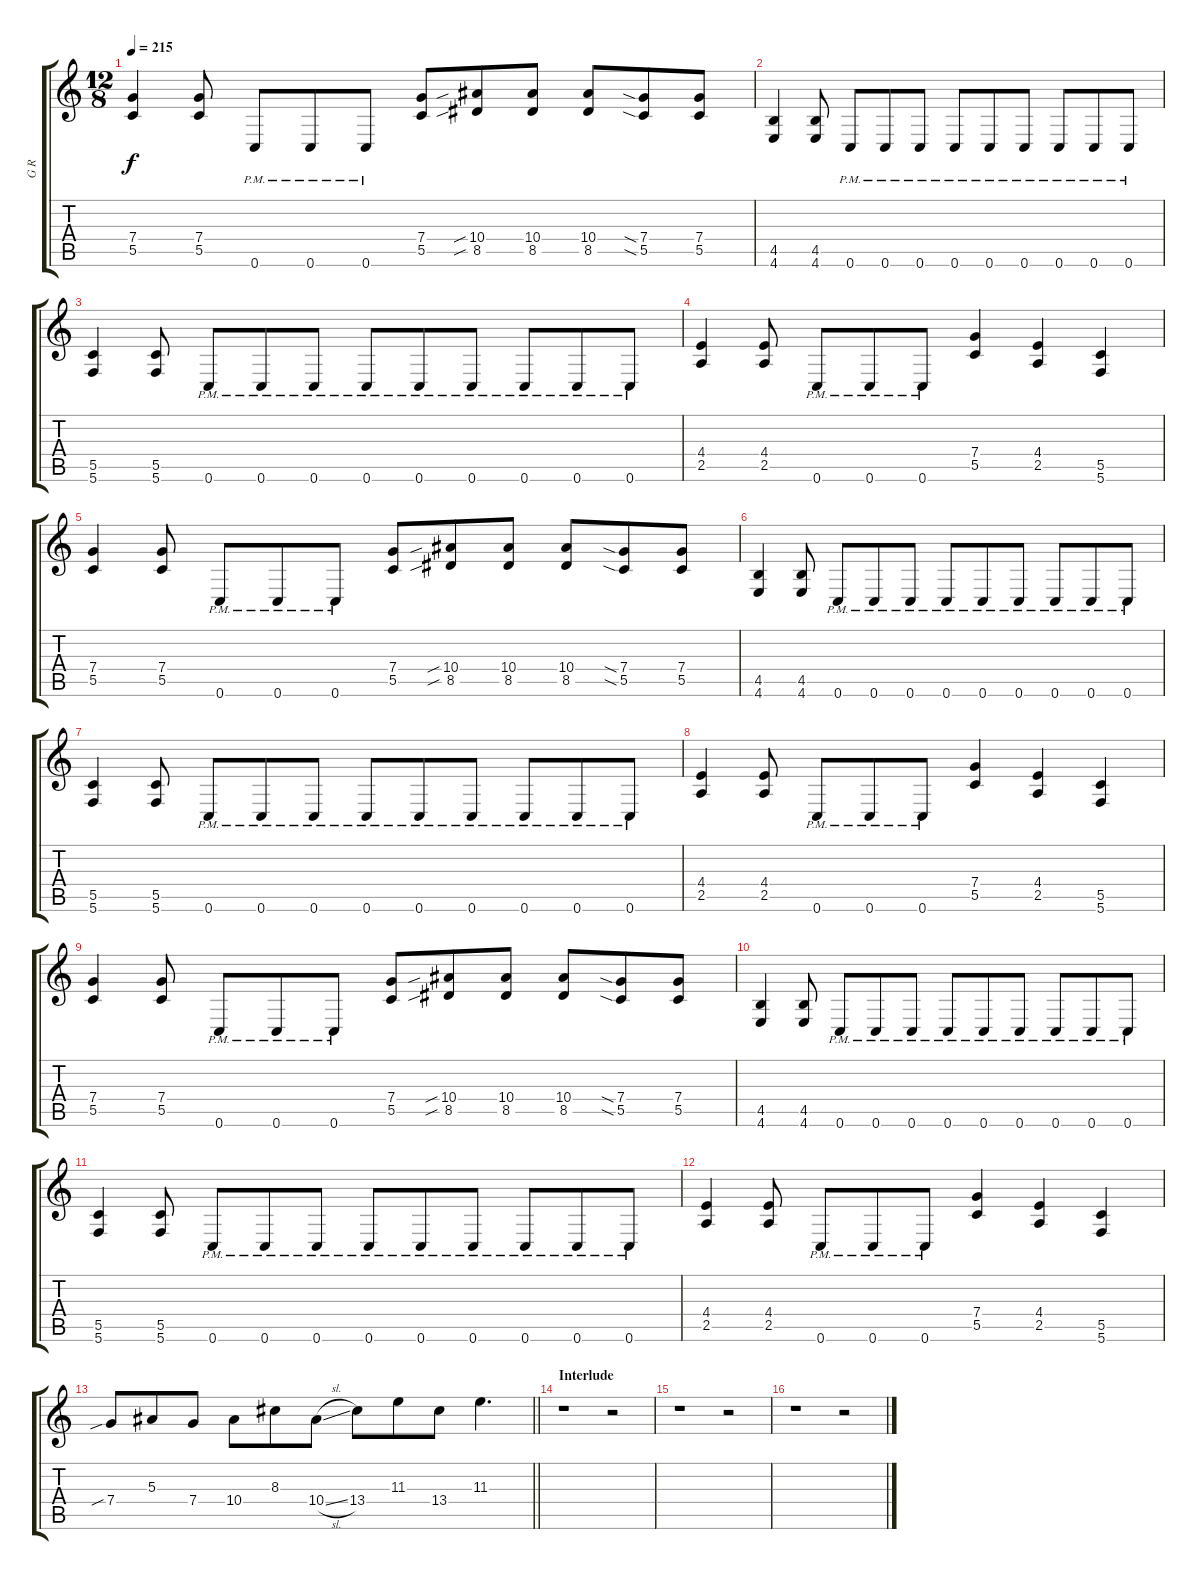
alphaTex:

\track ("G R" "G R") {instrument distortionguitar}
\staff {score tabs}
\tuning (D4 A3 F3 C3 G2 C2) {hide}
\ts (12 8)
\tempo 215
\clef g2
\ks c
(7.4 5.5).4{dy f} (7.4 5.5).8 0.6{pm}.8 0.6{pm}.8 0.6{pm}.8 (7.4 5.5).8 (10.4{sib} 8.5{sib}).8 (10.4 8.5).8 (10.4 8.5).8 (7.4{sia} 5.5{sia}).8 (7.4 5.5).8 |
(4.5 4.6).4 (4.5 4.6).8 0.6{pm}.8 0.6{pm}.8 0.6{pm}.8 0.6{pm}.8 0.6{pm}.8 0.6{pm}.8 0.6{pm}.8 0.6{pm}.8 0.6{pm}.8 |
(5.5 5.6).4 (5.5 5.6).8 0.6{pm}.8 0.6{pm}.8 0.6{pm}.8 0.6{pm}.8 0.6{pm}.8 0.6{pm}.8 0.6{pm}.8 0.6{pm}.8 0.6{pm}.8 |
(4.4 2.5).4 (4.4 2.5).8 0.6{pm}.8 0.6{pm}.8 0.6{pm}.8 (7.4 5.5).4 (4.4 2.5).4 (5.5 5.6).4 |
(7.4 5.5).4 (7.4 5.5).8 0.6{pm}.8 0.6{pm}.8 0.6{pm}.8 (7.4 5.5).8 (10.4{sib} 8.5{sib}).8 (10.4 8.5).8 (10.4 8.5).8 (7.4{sia} 5.5{sia}).8 (7.4 5.5).8 |
(4.5 4.6).4 (4.5 4.6).8 0.6{pm}.8 0.6{pm}.8 0.6{pm}.8 0.6{pm}.8 0.6{pm}.8 0.6{pm}.8 0.6{pm}.8 0.6{pm}.8 0.6{pm}.8 |
(5.5 5.6).4 (5.5 5.6).8 0.6{pm}.8 0.6{pm}.8 0.6{pm}.8 0.6{pm}.8 0.6{pm}.8 0.6{pm}.8 0.6{pm}.8 0.6{pm}.8 0.6{pm}.8 |
(4.4 2.5).4 (4.4 2.5).8 0.6{pm}.8 0.6{pm}.8 0.6{pm}.8 (7.4 5.5).4 (4.4 2.5).4 (5.5 5.6).4 |
(7.4 5.5).4 (7.4 5.5).8 0.6{pm}.8 0.6{pm}.8 0.6{pm}.8 (7.4 5.5).8 (10.4{sib} 8.5{sib}).8 (10.4 8.5).8 (10.4 8.5).8 (7.4{sia} 5.5{sia}).8 (7.4 5.5).8 |
(4.5 4.6).4 (4.5 4.6).8 0.6{pm}.8 0.6{pm}.8 0.6{pm}.8 0.6{pm}.8 0.6{pm}.8 0.6{pm}.8 0.6{pm}.8 0.6{pm}.8 0.6{pm}.8 |
(5.5 5.6).4 (5.5 5.6).8 0.6{pm}.8 0.6{pm}.8 0.6{pm}.8 0.6{pm}.8 0.6{pm}.8 0.6{pm}.8 0.6{pm}.8 0.6{pm}.8 0.6{pm}.8 |
(4.4 2.5).4 (4.4 2.5).8 0.6{pm}.8 0.6{pm}.8 0.6{pm}.8 (7.4 5.5).4 (4.4 2.5).4 (5.5 5.6).4 |
\barLineRight lightlight
7.4{sib}.8 5.3.8 7.4.8 10.4.8 8.3.8 10.4{sl}.8 13.4.8 11.3.8 13.4.8 11.3.4{d} |
\section ("" "Interlude")
r.1 r.2 |
r.1 r.2 |
r.1 r.2
